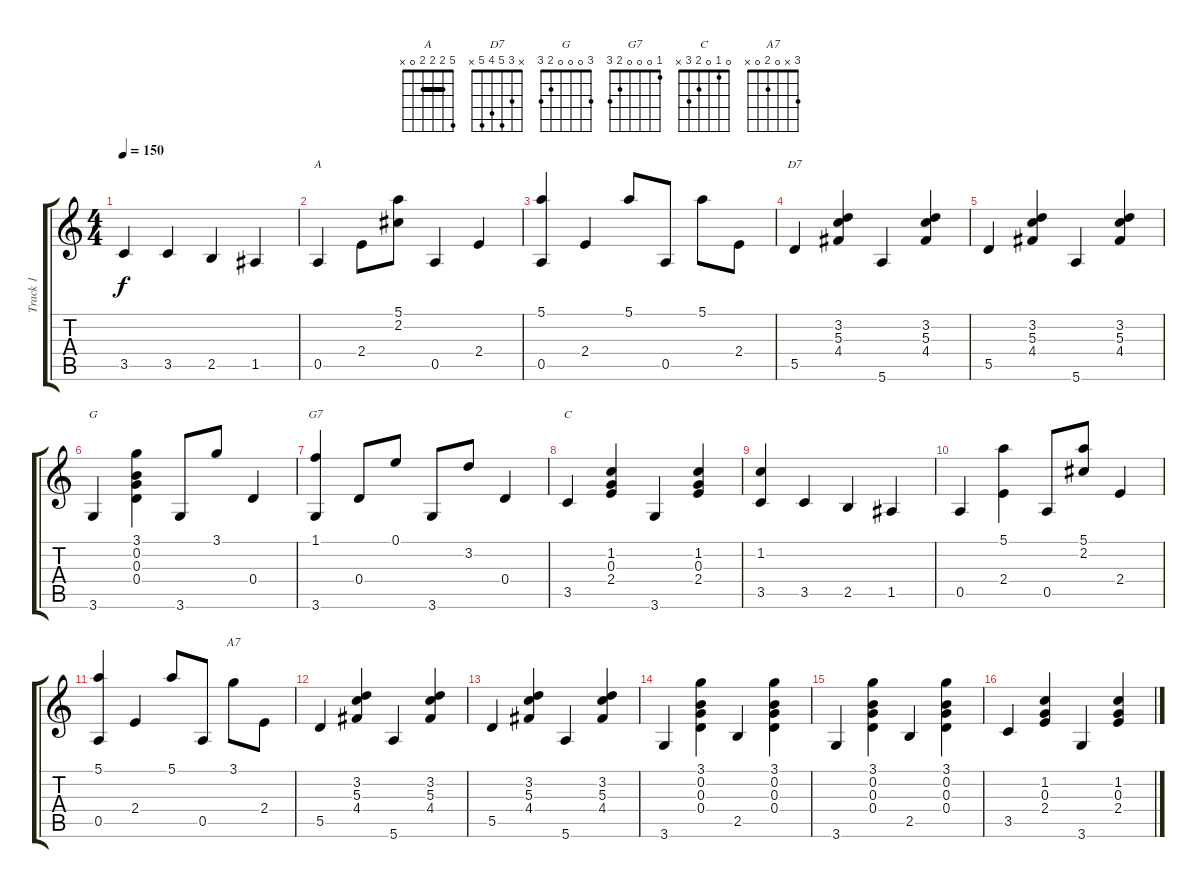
\track ("Track 1" "Track 1") {instrument acousticguitarnylon}
\staff {score tabs}
\tuning (E4 B3 G3 D3 A2 E2) {hide}
\chord ("A" 5 2 2 2 0 x) {barre 2}
\chord ("D7" x 3 5 4 5 x)
\chord ("G" 3 0 0 0 2 3)
\chord ("G7" 1 0 0 0 2 3)
\chord ("C" 0 1 0 2 3 x)
\chord ("A7" 3 x 0 2 0 x)
\ts (4 4)
\tempo 150
\clef g2
\ks c
3.5.4{dy f instrument acousticguitarnylon} 3.5.4 2.5.4 1.5.4 |
0.5.4{ch "A"} 2.4.8 (5.1 2.2).8 0.5.4 2.4.4 |
(5.1 0.5).4 2.4.4 5.1.8 0.5.8 5.1.8 2.4.8 |
5.5.4{ch "D7"} (3.2 5.3 4.4).4 5.6.4 (3.2 5.3 4.4).4 |
5.5.4 (3.2 5.3 4.4).4 5.6.4 (3.2 5.3 4.4).4 |
3.6.4{ch "G"} (3.1 0.2 0.3 0.4).4 3.6.8 3.1.8 0.4.4 |
(1.1 3.6).4{ch "G7"} 0.4.8 0.1.8 3.6.8 3.2.8 0.4.4 |
3.5.4{ch "C"} (1.2 0.3 2.4).4 3.6.4 (1.2 0.3 2.4).4 |
(1.2 3.5).4 3.5.4 2.5.4 1.5.4 |
0.5.4 (5.1 2.4).4 0.5.8 (5.1 2.2).8 2.4.4 |
(5.1 0.5).4 2.4.4 5.1.8 0.5.8 3.1.8{ch "A7"} 2.4.8 |
5.5.4 (3.2 5.3 4.4).4 5.6.4 (3.2 5.3 4.4).4 |
5.5.4 (3.2 5.3 4.4).4 5.6.4 (3.2 5.3 4.4).4 |
3.6.4 (3.1 0.2 0.3 0.4).4 2.5.4 (3.1 0.2 0.3 0.4).4 |
3.6.4 (3.1 0.2 0.3 0.4).4 2.5.4 (3.1 0.2 0.3 0.4).4 |
3.5.4 (1.2 0.3 2.4).4 3.6.4 (1.2 0.3 2.4).4
